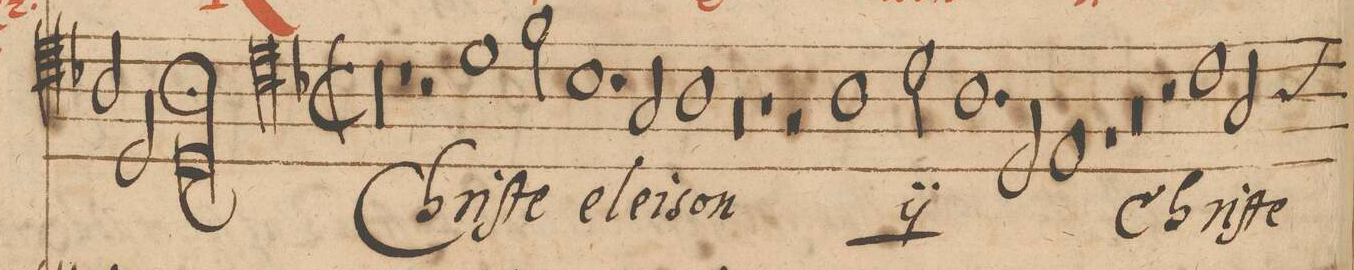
**kern	**text
*I"TENOR	*
*clefC4	*
*k[b-]	*
*met(C|)	*
*M2/1	*
2A/	.
2D/	.
=19-	=19-
0D;;	.
*	*color:auto
*	*Xij
=20-	=20-
*clefC4	*
*k[b-]	*
*M2/1	*
*met(C|)	*
00r	.
=21-	=21-
=22-	=22-
1r	.
2r	.
1d\	Chri-
=23-	=23-
2f\	-ſte
1.B-	e-
=24-	=24-
2G/	-lei-
1A	-son
*	*ij
=25-	=25-
0r	.
=26-	=26-
1r	.
2r	.
1A\	Chri-
=27-	=27-
2c\	-ſte
1.A	e-
=28-	=28-
2D/	-lei-
1E	-son
=29-	=29-
0r	.
*	*Xij
=30-	=30-
1r	.
2r	.
1c\	Chri-
=31-	=31-
2G/	-ſte
*custos:A	*
*-	*-
